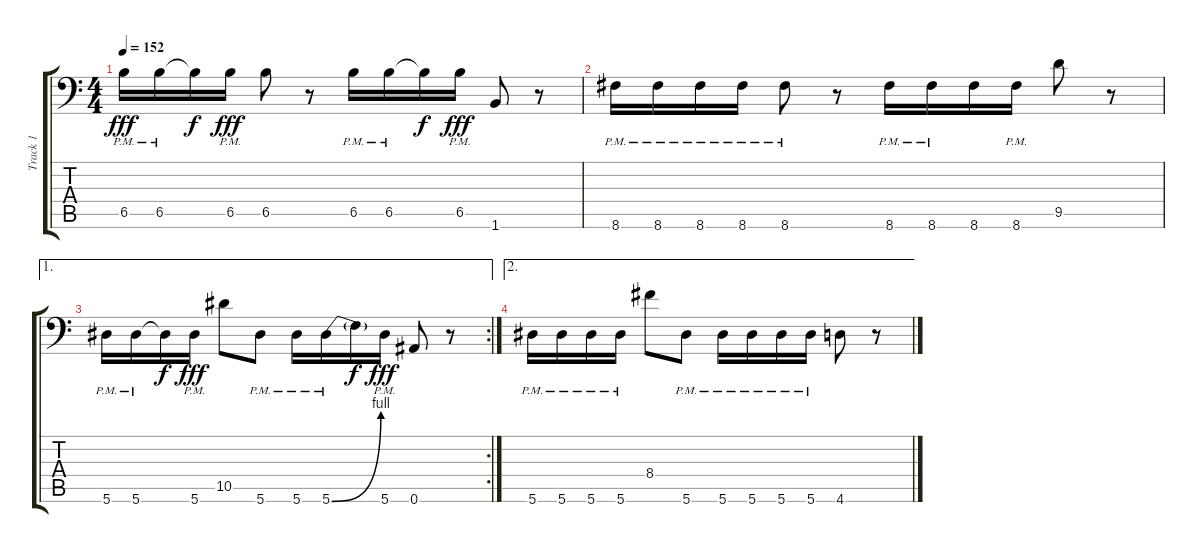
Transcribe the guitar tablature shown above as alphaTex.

\track ("Track 1" "Track 1") {instrument distortionguitar}
\staff {score tabs}
\tuning (C4 G3 Eb3 Bb2 F2 Bb1) {hide}
\ts (4 4)
\tempo 152
\clef f4
\ks c
6.5{pm}.16{dy fff} 6.5{pm}.16 6.5{t}.16{dy f} 6.5{pm}.16{dy fff} 6.5.8 r.8 6.5{pm}.16 6.5{pm}.16 6.5{t}.16{dy f} 6.5{pm}.16{dy fff} 1.6.8 r.8 |
8.6{pm}.16 8.6{pm}.16 8.6{pm}.16 8.6{pm}.16 8.6{pm}.8 r.8 8.6{pm}.16 8.6{pm}.16 8.6.16 8.6{pm}.16 9.5.8 r.8 |
\ae 1
\rc 2
5.6{pm}.16 5.6{pm}.16 5.6{t}.16{dy f} 5.6{pm}.16{dy fff} 10.5.8 5.6{pm}.8 5.6{pm}.16 5.6{be (bend 0 0 60 4) pm}.16 5.6{t}.16{dy f} 5.6{pm}.16{dy fff} 0.6.8 r.8 |
\ae 2
5.6{pm}.16 5.6{pm}.16 5.6{pm}.16 5.6{pm}.16 8.4.8 5.6{pm}.8 5.6{pm}.16 5.6{pm}.16 5.6{pm}.16 5.6{pm}.16 4.6.8 r.8
